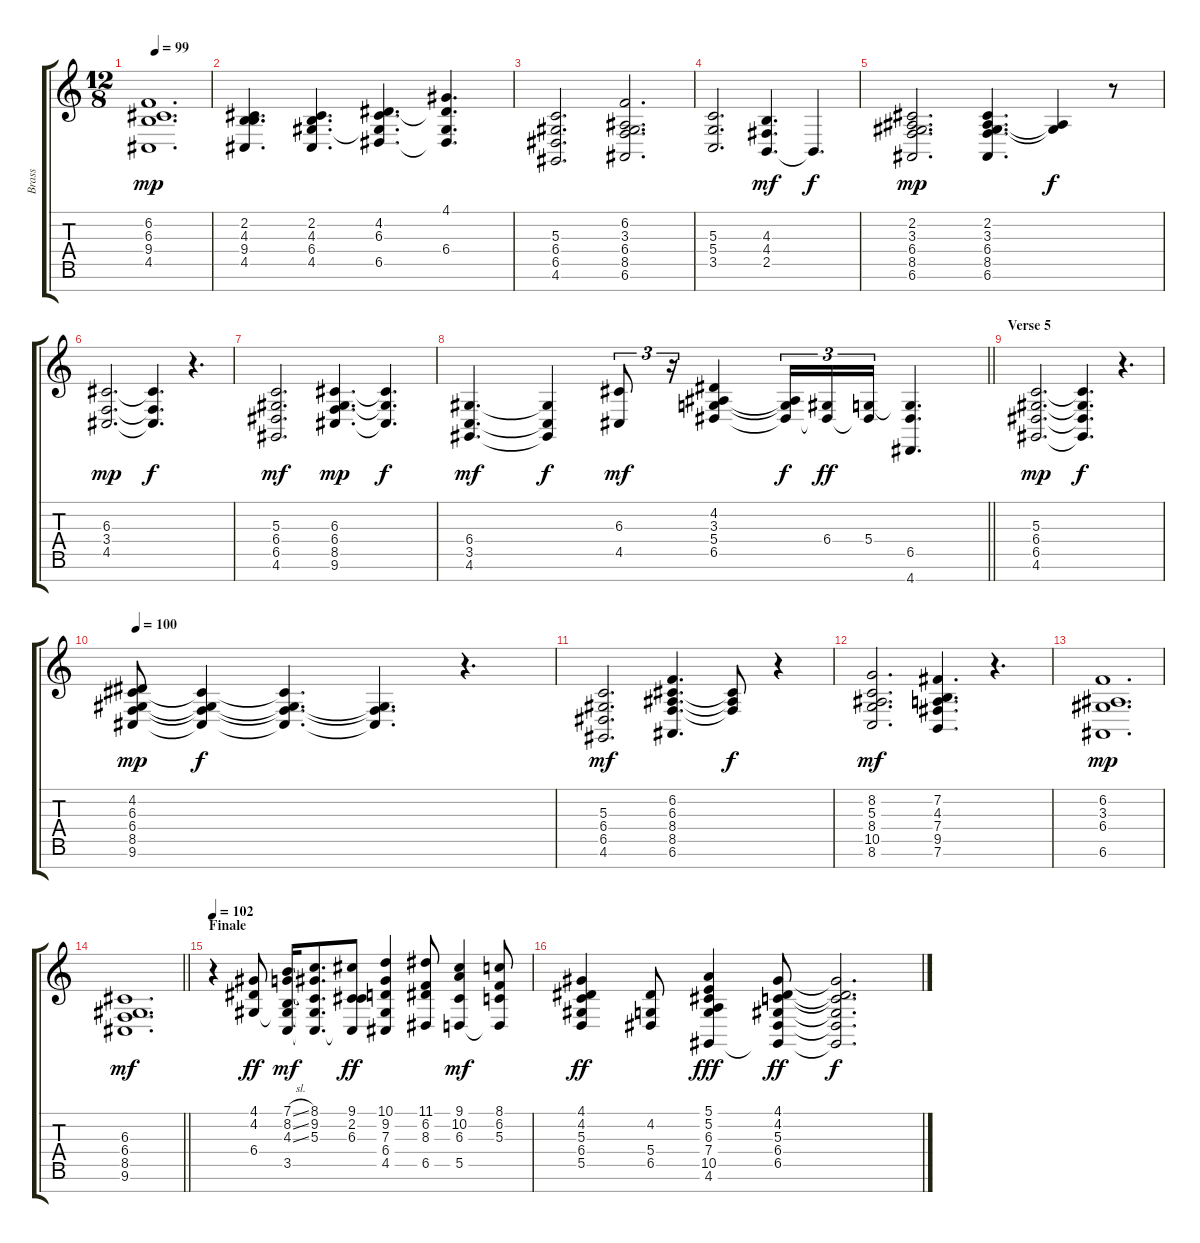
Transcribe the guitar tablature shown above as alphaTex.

\track ("Brass" "Brass") {instrument brasssection}
\staff {score tabs}
\tuning (E4 B3 G3 D3 A2 E2 B1) {hide}
\ts (12 8)
\tempo 99
\clef g2
\ks c
(6.2 6.3 9.4 4.5).1{d dy mp} |
(2.2 4.3 9.4 4.5).4{d} (2.2 4.3 6.4 4.5).4{d} (4.2 6.3 6.4{t} 6.5).4{d} (4.1 4.2{t} 6.4 6.5{t}).4{d} |
(5.3 6.4 6.5 4.6).2{d} (6.2 3.3 6.4 8.5 6.6).2{d} |
(5.3 5.4 3.5).2{d} (4.3 4.4 2.5).4{d dy mf} 2.5{t}.4{d dy f} |
(2.2 3.3 6.4 8.5 6.6).2{d dy mp} (2.2 3.3 6.4 8.5 6.6).4{d} (3.3{t} 6.4{t}).4{dy f} r.8 |
(6.3 3.4 4.5).2{d dy mp} (6.3{t} 3.4{t} 4.5{t}).4{d dy f} r.4{d} |
(5.3 6.4 6.5 4.6).2{d dy mf} (6.3 6.4 8.5 9.6).4{d dy mp} (6.3{t} 6.4{t} 9.6{t}).4{d dy f} |
\barLineRight lightlight
(6.4 3.5 4.6).4{d dy mf} (6.4{t} 3.5{t} 4.6{t}).4{dy f} (6.3 4.5).8{tu (3 2) dy mf} r.16{tu (3 2)} (4.2 3.3 5.4 6.5).4 (3.3{t} 5.4{t} 6.5{t}).16{tu (3 2) dy f} (6.4 6.5{t}).16{tu (3 2) dy ff} (5.4 6.5{t}).16{tu (3 2)} (5.4{t} 6.5 4.7).4{d} |
\section ("" "Verse 5")
(5.3 6.4 6.5 4.6).2{d dy mp} (5.3{t} 6.4{t} 6.5{t} 4.6{t}).4{d dy f} r.4{d} |
\tempo 100
(4.2 6.3 6.4 8.5 9.6).8{dy mp} (6.3{t} 6.4{t} 8.5{t} 9.6{t}).4{dy f} (6.3{t} 6.4{t} 8.5{t} 9.6{t}).4{d} (6.4{t} 8.5{t} 9.6{t}).4{d} r.4{d} |
(5.3 6.4 6.5 4.6).2{d dy mf} (6.2 6.3 8.4 8.5 6.6).4{d} (6.3{t} 8.4{t} 8.5{t}).8{dy f} r.4 |
(8.2 5.3 8.4 10.5 8.6).2{d dy mf} (7.2 4.3 7.4 9.5 7.6).4{d} r.4{d} |
(6.2 3.3 6.4 6.6).1{d dy mp} |
\barLineRight lightlight
(6.3 6.4 8.5 9.6).1{d dy mf volume 3} |
\section ("" "Finale")
\tempo 102
r.4{volume 13} (4.1 4.2 6.4).8{dy ff} (7.1{sl} 8.2{sl} 4.3{sl} 6.4{t} 3.5).16{dy mf} (8.1 9.2 5.3 6.4{t} 3.5{t}).8{d} (9.1 2.2 6.3 3.5{t}).8{dy ff} (10.1 9.2 7.3 6.4 4.5).4 (11.1 6.2 8.3 6.5).8 (9.1 10.2 6.3 5.5).4{dy mf} (8.1 6.2 5.3 5.5{t}).8 |
(4.1 4.2 5.3 6.4 5.5).4{dy ff} (4.2 5.4 6.5).8 (5.1 5.2 6.3 7.4 10.5 4.6).4{dy fff} (4.1 4.2 5.3 6.4 6.5 4.6{t}).8{dy ff} (4.1{t} 4.2{t} 5.3{t} 6.4{t} 6.5{t} 4.6{t}).2{d dy f volume 7}
